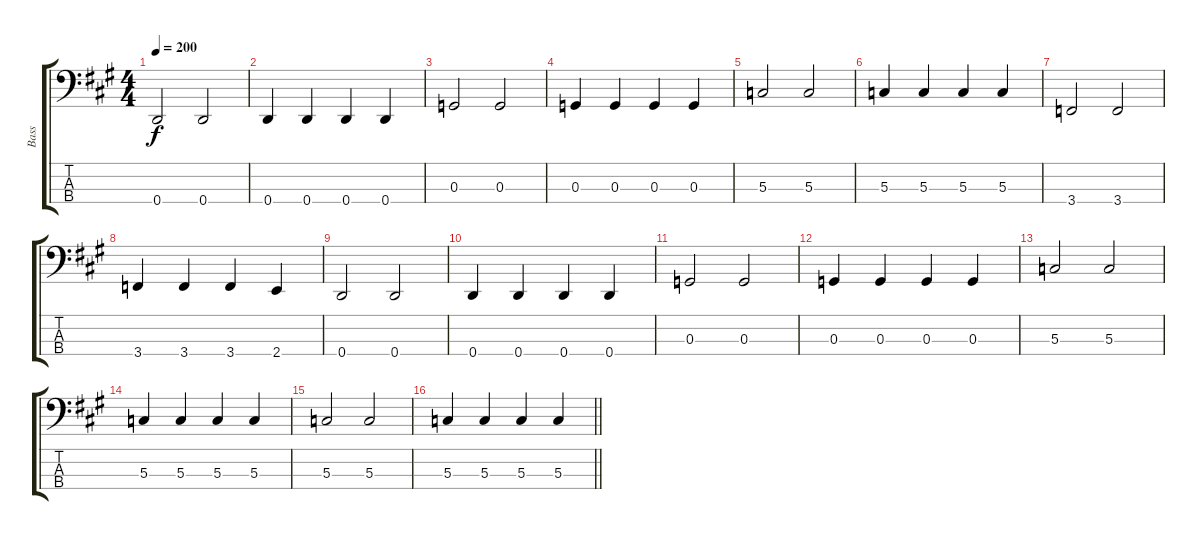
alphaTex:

\track ("Bass" "Bass") {instrument electricbassfinger}
\staff {score tabs}
\tuning (F2 C2 G1 D1) {hide}
\ts (4 4)
\tempo 200
\clef f4
\ks f#minor
0.4.2{dy f} 0.4.2 |
0.4.4 0.4.4 0.4.4 0.4.4 |
0.3.2 0.3.2 |
0.3.4 0.3.4 0.3.4 0.3.4 |
5.3.2 5.3.2 |
5.3.4 5.3.4 5.3.4 5.3.4 |
3.4.2 3.4.2 |
3.4.4 3.4.4 3.4.4 2.4.4 |
0.4.2 0.4.2 |
0.4.4 0.4.4 0.4.4 0.4.4 |
0.3.2 0.3.2 |
0.3.4 0.3.4 0.3.4 0.3.4 |
5.3.2 5.3.2 |
5.3.4 5.3.4 5.3.4 5.3.4 |
5.3.2 5.3.2 |
\barLineRight lightlight
5.3.4 5.3.4 5.3.4 5.3.4
